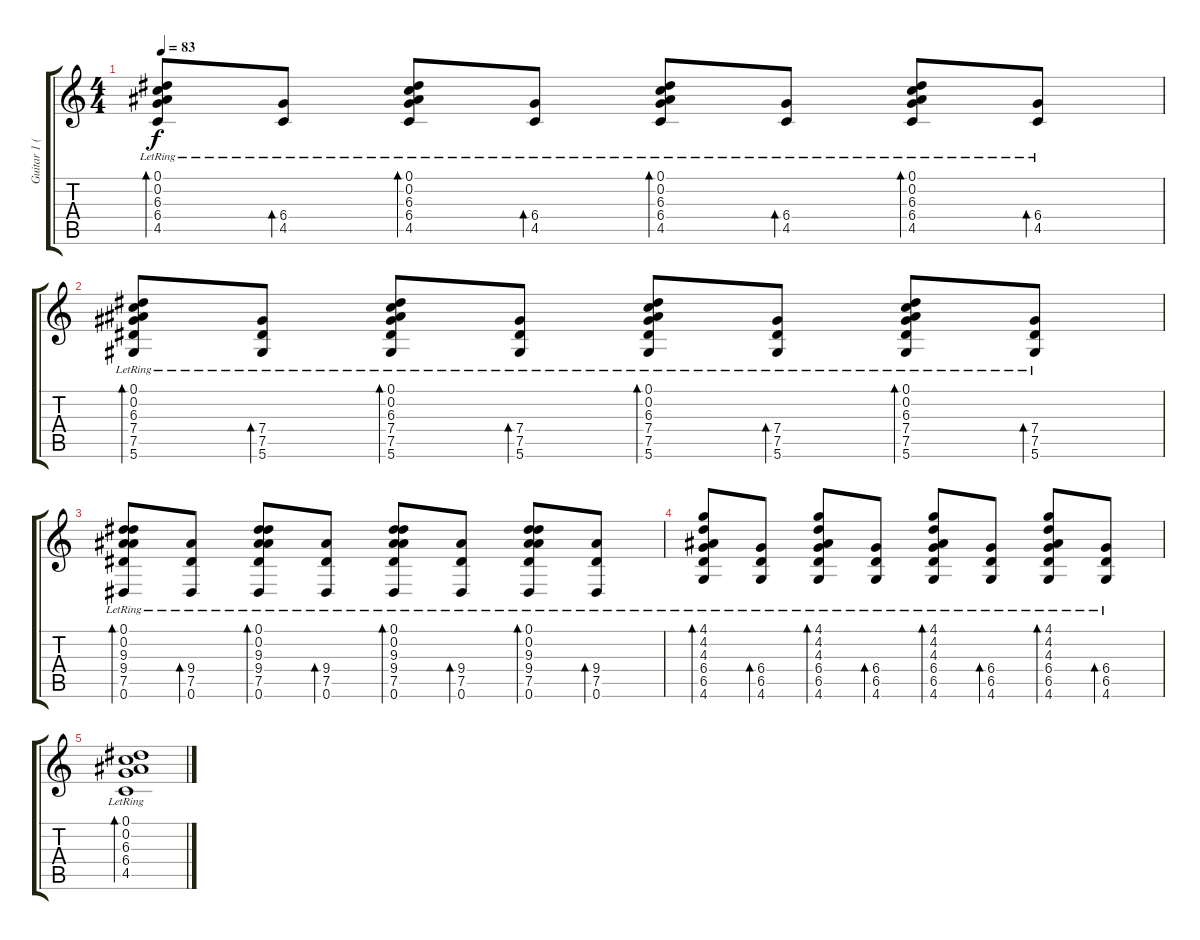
\track ("Guitar 1 (stereo)" "Guitar 1 (") {instrument acousticguitarsteel}
\staff {score tabs}
\tuning (Eb4 Bb3 Gb3 Db3 Ab2 Eb2) {hide}
\ts (4 4)
\tempo 83
\clef g2
\ks c
(0.1{lr} 0.2{lr} 6.3{lr} 6.4{lr} 4.5{lr}).8{bd 30 dy f} (6.4{lr} 4.5{lr}).8{bd 30} (0.1{lr} 0.2{lr} 6.3{lr} 6.4{lr} 4.5{lr}).8{bd 30} (6.4{lr} 4.5{lr}).8{bd 30} (0.1{lr} 0.2{lr} 6.3{lr} 6.4{lr} 4.5{lr}).8{bd 30} (6.4{lr} 4.5{lr}).8{bd 30} (0.1{lr} 0.2{lr} 6.3{lr} 6.4{lr} 4.5{lr}).8{bd 30} (6.4{lr} 4.5{lr}).8{bd 30} |
(0.1{lr} 0.2{lr} 6.3{lr} 7.4{lr} 7.5{lr} 5.6).8{bd 30} (7.4{lr} 7.5{lr} 5.6).8{bd 30} (0.1{lr} 0.2{lr} 6.3{lr} 7.4{lr} 7.5{lr} 5.6).8{bd 30} (7.4{lr} 7.5{lr} 5.6).8{bd 30} (0.1{lr} 0.2{lr} 6.3{lr} 7.4{lr} 7.5{lr} 5.6).8{bd 30} (7.4{lr} 7.5{lr} 5.6).8{bd 30} (0.1{lr} 0.2{lr} 6.3{lr} 7.4{lr} 7.5{lr} 5.6).8{bd 30} (7.4{lr} 7.5{lr} 5.6).8{bd 30} |
(0.1{lr} 0.2{lr} 9.3{lr} 9.4{lr} 7.5{lr} 0.6).8{bd 30} (9.4{lr} 7.5{lr} 0.6).8{bd 30} (0.1{lr} 0.2{lr} 9.3{lr} 9.4{lr} 7.5{lr} 0.6).8{bd 30} (9.4{lr} 7.5{lr} 0.6).8{bd 30} (0.1{lr} 0.2{lr} 9.3{lr} 9.4{lr} 7.5{lr} 0.6).8{bd 30} (9.4{lr} 7.5{lr} 0.6).8{bd 30} (0.1{lr} 0.2{lr} 9.3{lr} 9.4{lr} 7.5{lr} 0.6).8{bd 30} (9.4{lr} 7.5{lr} 0.6).8{bd 30} |
(4.1{lr} 4.2{lr} 4.3{lr} 6.4{lr} 6.5{lr} 4.6).8{bd 30} (6.4{lr} 6.5{lr} 4.6).8{bd 30} (4.1{lr} 4.2{lr} 4.3{lr} 6.4{lr} 6.5{lr} 4.6).8{bd 30} (6.4{lr} 6.5{lr} 4.6).8{bd 30} (4.1{lr} 4.2{lr} 4.3{lr} 6.4{lr} 6.5{lr} 4.6).8{bd 30} (6.4{lr} 6.5{lr} 4.6).8{bd 30} (4.1{lr} 4.2{lr} 4.3{lr} 6.4{lr} 6.5{lr} 4.6).8{bd 30} (6.4{lr} 6.5{lr} 4.6).8{bd 30} |
(0.1{lr} 0.2{lr} 6.3{lr} 6.4{lr} 4.5{lr}).1{bd 120}
